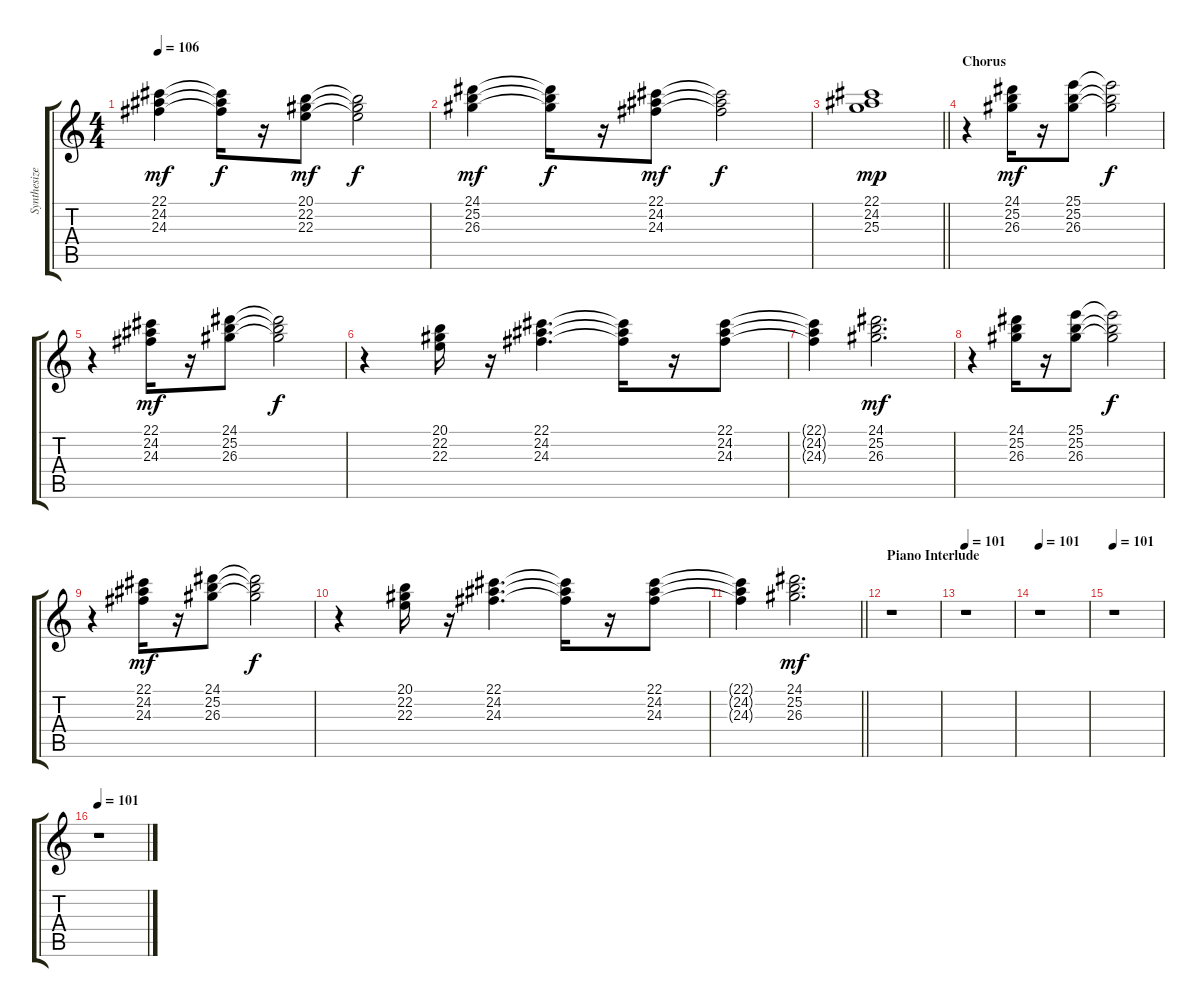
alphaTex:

\track ("Synthesizer I" "Synthesize") {instrument pad3polysynth}
\staff {score tabs}
\tuning (Eb4 Bb3 Gb3 Db3 Ab2 Eb2) {hide}
\ts (4 4)
\tempo 106
\clef g2
\ks c
(22.1 24.2 24.3).4{dy mf} (22.1{t} 24.2{t} 24.3{t}).16{dy f} r.16 (20.1 22.2 22.3).8{dy mf} (20.1{t} 22.2{t} 22.3{t}).2{dy f} |
(24.1 25.2 26.3).4{dy mf} (24.1{t} 25.2{t} 26.3{t}).16{dy f} r.16 (22.1 24.2 24.3).8{dy mf} (22.1{t} 24.2{t} 24.3{t}).2{dy f} |
\barLineRight lightlight
(22.1 24.2 25.3).1{dy mp} |
\section ("" "Chorus")
r.4 (24.1 25.2 26.3).16{dy mf} r.16 (25.1 25.2 26.3).8 (25.1{t} 25.2{t} 26.3{t}).2{dy f} |
r.4 (22.1 24.2 24.3).16{dy mf} r.16 (24.1 25.2 26.3).8 (24.1{t} 25.2{t} 26.3{t}).2{dy f} |
r.4 (20.1 22.2 22.3).16 r.16 (22.1 24.2 24.3).4{d} (22.1{t} 24.2{t} 24.3{t}).16 r.16 (22.1 24.2 24.3).8 |
(22.1{t} 24.2{t} 24.3{t}).4 (24.1 25.2 26.3).2{d dy mf} |
r.4 (24.1 25.2 26.3).16 r.16 (25.1 25.2 26.3).8 (25.1{t} 25.2{t} 26.3{t}).2{dy f} |
r.4 (22.1 24.2 24.3).16{dy mf} r.16 (24.1 25.2 26.3).8 (24.1{t} 25.2{t} 26.3{t}).2{dy f} |
r.4 (20.1 22.2 22.3).16 r.16 (22.1 24.2 24.3).4{d} (22.1{t} 24.2{t} 24.3{t}).16 r.16 (22.1 24.2 24.3).8 |
\barLineRight lightlight
(22.1{t} 24.2{t} 24.3{t}).4 (24.1 25.2 26.3).2{d dy mf} |
\section ("" "Piano Interlude")
r.1 |
\tempo 101
r.1 |
\tempo 101
r.1 |
\tempo 101
r.1 |
\tempo 101
r.1
